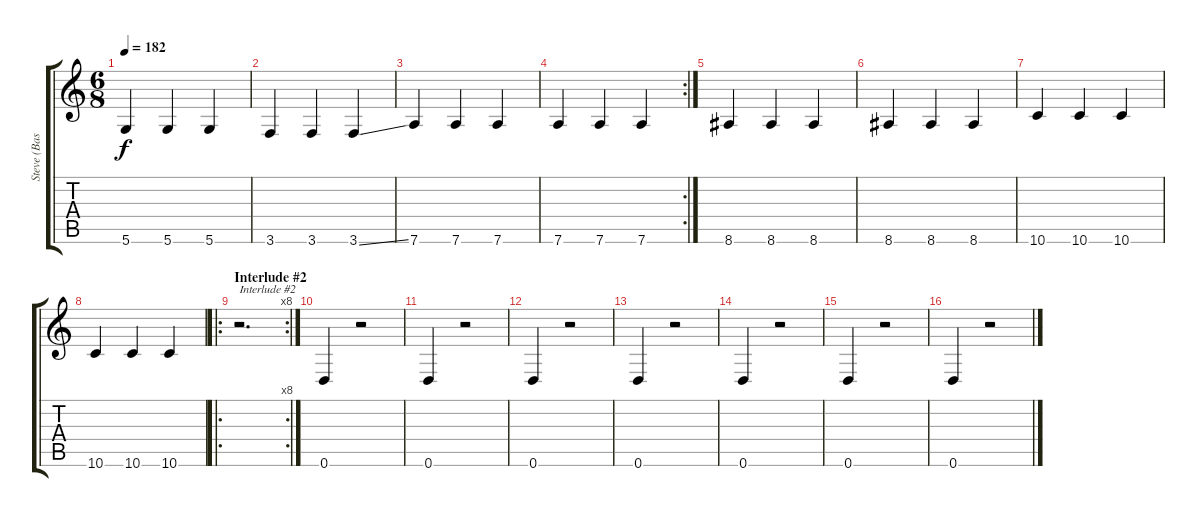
\track ("Steve (Bass)" "Steve (Bas") {instrument acousticbass}
\staff {score tabs}
\tuning (E4 B3 G3 D3 A2 D2) {hide}
\ts (6 8)
\tempo 182
\clef g2
\ks c
5.6.4{dy f} 5.6.4 5.6.4 |
3.6.4 3.6.4 3.6{ss}.4 |
7.6.4 7.6.4 7.6.4 |
\rc 2
7.6.4 7.6.4 7.6.4 |
8.6.4 8.6.4 8.6.4 |
8.6.4 8.6.4 8.6.4 |
10.6.4 10.6.4 10.6.4 |
10.6.4 10.6.4 10.6.4 |
\ro
\rc 8
\section ("" "Interlude #2")
r.2{d txt "Interlude #2"} |
0.6.4 r.2 |
0.6.4 r.2 |
0.6.4 r.2 |
0.6.4 r.2 |
0.6.4 r.2 |
0.6.4 r.2 |
0.6.4 r.2
